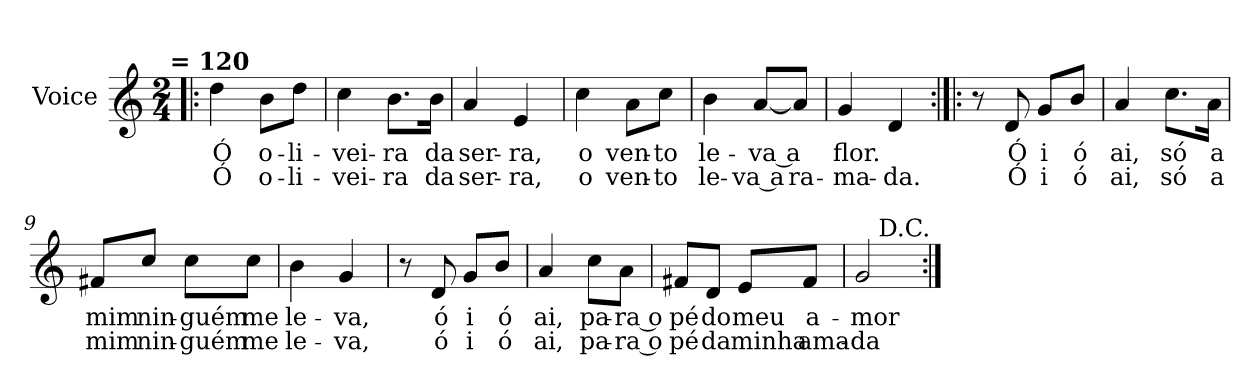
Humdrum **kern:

**kern	**text	**text
*part1	*part1	*part1
*staff1	*staff1	*staff1
*I"Voice	*	*
*I'Vo.	*	*
*clefG2	*	*
*k[]	*	*
!!LO:TX:omd:t=\n                                = 120
*M2/4	*	*
*MM120	*	*
=1!|:	=1!|:	=1!|:
4dd\	Ó	Ó
8b\L	o-	o-
8dd\J	-li-	-li-
=2	=2	=2
4cc\	-vei-	-vei-
8.b\L	-ra	-ra
16b\Jk	da	da
=3	=3	=3
4a/	ser-	ser-
4e/	-ra,	-ra,
=4	=4	=4
4cc\	o	o
8a\L	ven-	ven-
8cc\J	-to	-to
=5	=5	=5
4b\	le-	le-
[8a/L	-va a	-va a
8a/J]	.	ra-
=6	=6	=6
4g/	-flor.	-ma-
4d/	.	-da.
!!LO:LB:g=z
=7:|!|:	=7:|!|:	=7:|!|:
8r	.	.
8d/	Ó	Ó
8g/L	i	i
8b/J	ó	ó
=8	=8	=8
4a/	ai,	ai,
8.cc\L	só	só
16a\Jk	a	a
=9	=9	=9
8f#X/L	mim	mim
8cc/J	nin-	nin-
8cc\L	-guém	-guém
8cc\J	me	me
=10	=10	=10
4b\	le-	le-
4g/	-va,	-va,
!!LO:LB:g=z
=11	=11	=11
8r	.	.
8d/	ó	ó
8g/L	i	i
8b/J	ó	ó
=12	=12	=12
4a/	ai,	ai,
8cc\L	pa-	pa-
8a\J	-ra o	-ra o
=13	=13	=13
8f#X/L	pé	pé
8d/J	do	da
8e/L	meu	minha
8f#/J	a-	ama-
=14	=14	=14
2g/	-mor	-da
!LO:TX:a:rj:t=D.C.	!	!
=:|!	=:|!	=:|!
*-	*-	*-
